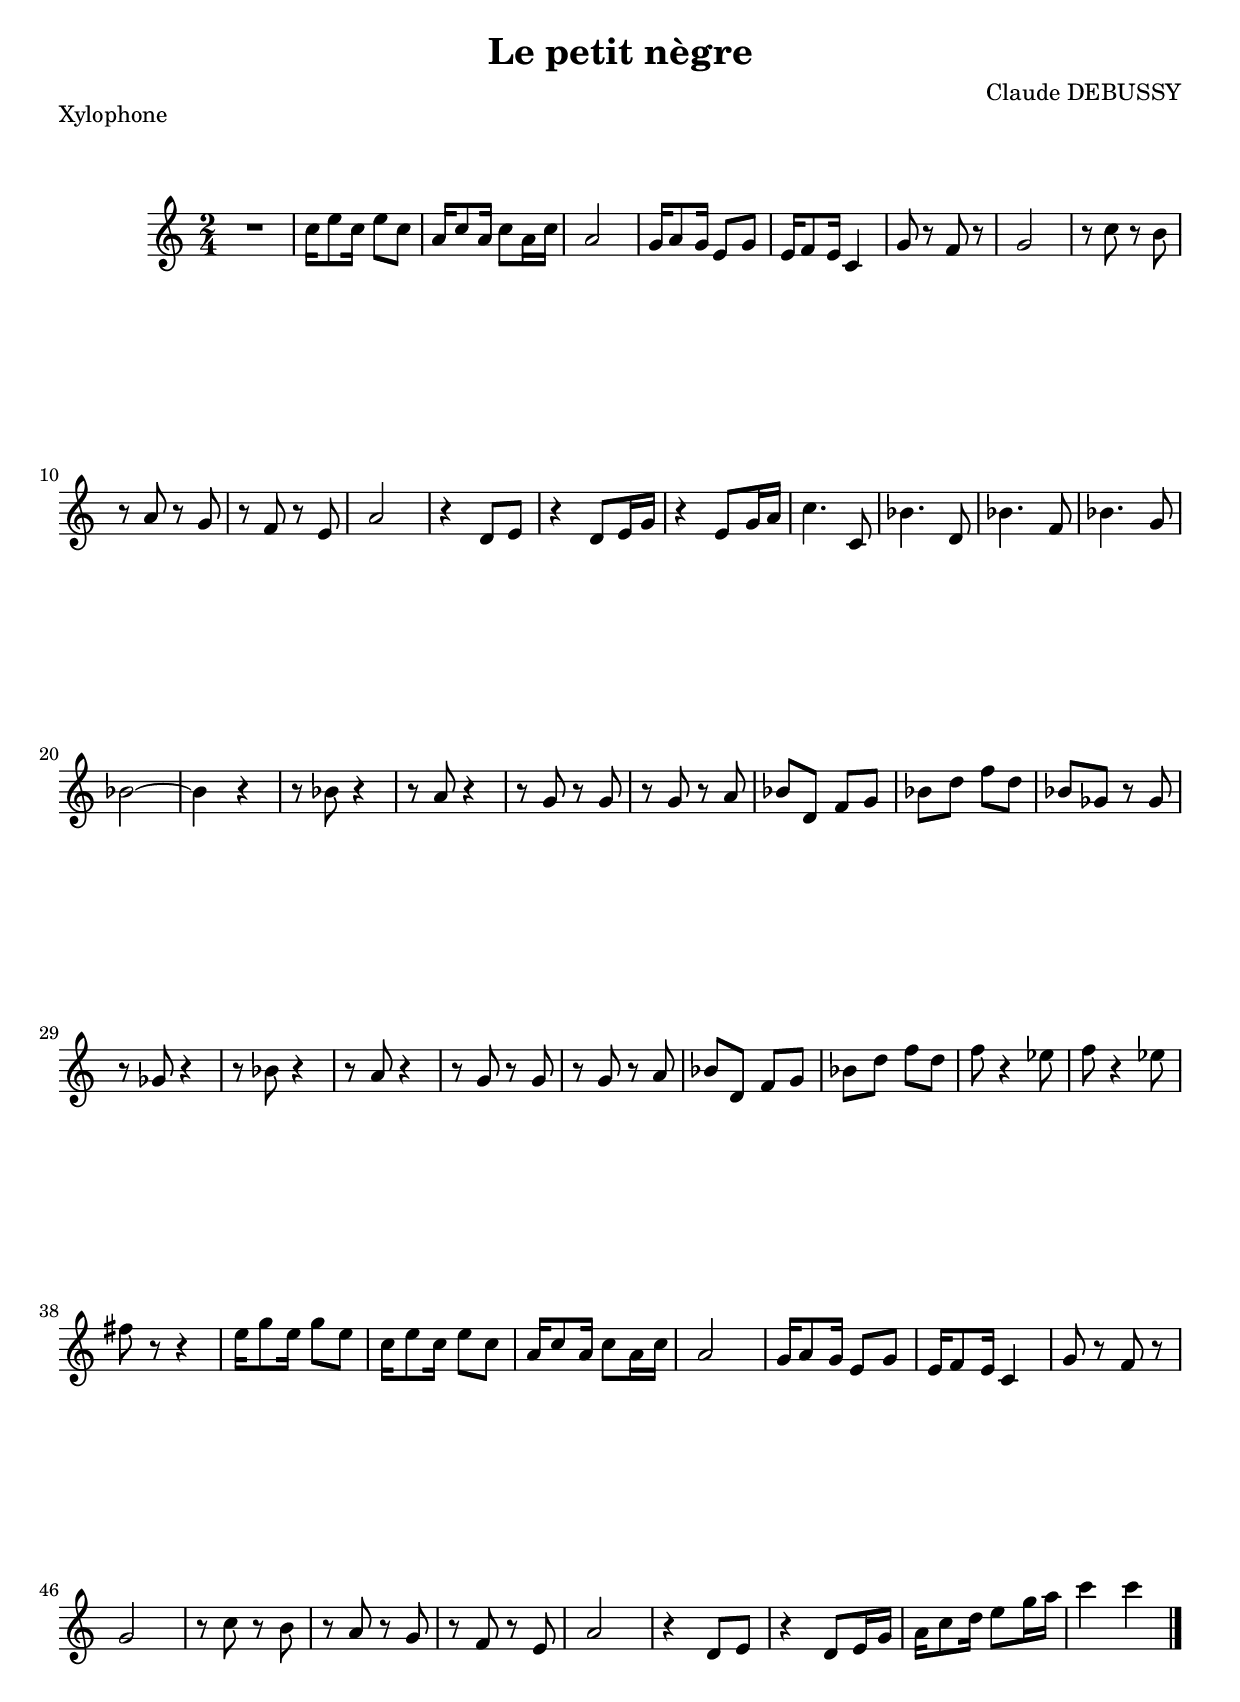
% Created on Wed Oct 21 20:51:23 CEST 2009
\version "2.13.3"

\include "header.ly"

staffXylo =  {
	\set Staff.instrumentName = "Xylophone"
	\set Staff.shortInstrumentName = "xyl."
	\set Staff.midiInstrument = "xylophone"
	\relative c'' {
	\set Score.markFormatter = #format-mark-box-letters
 \set Score.skipBars = ##t
 \override MultiMeasureRest #'expand-limit = 1 	
    \clef "treble" \key c \major \time 2/4 R2 | % 2
    c16 [ e8 c16 ] e8 [ c8 ] | % 3
    a16 [ c8 a16 ] c8 [ a16 c16 ] | % 4
    a2  | % 5
    g16 [ a8 g16 ] e8 [ g8 ] | % 6
    e16 [ f8 e16 ] c4 | % 7
    g'8 r8 f8 r8 | % 8
    g2  | % 9
    r8 c8 r8 b8 | \barNumberCheck #10
    r8 a8 r8 g8 | % 11
    r8 f8 r8 e8 | % 12
    a2 | % 13
    r4 d,8 [ e8 ] | % 14
    r4 d8 [ e16 g16 ] | % 15
    r4 e8 [ g16 a16 ]  | % 16
    c4. c,8 | % 17
    bes'4. d,8 | % 18
    bes'4. f8 | % 19
    bes4. g8 | \barNumberCheck #20
    bes2 ~ | % 21
    bes4 r4 | % 22
    r8 bes8 r4 | % 23
    r8 a8 r4 | % 24
    r8 g8 r8 g8  | % 25
    r8 g8 r8 a8 | % 26
    bes8 [ d,8 ] f8 [ g8 ] | % 27
    bes8 [ d8 ] f8 [ d8 ] | % 28
    bes8 [ ges8 ] r8 ges8 | % 29
    r8 ges8 r4 | \barNumberCheck #30
    r8 bes8 r4 | % 31
    r8 a8 r4  | % 32
    r8 g8 r8 g8 | % 33
    r8 g8 r8 a8 | % 34
    bes8 [ d,8 ] f8 [ g8 ] | % 35
    bes8 [ d8 ] f8 [ d8 ] | % 36
    f8 r4 es8 | % 37
    f8 r4 es8 | % 38
    fis8 r8 r4  | % 39
    e16 [ g8 e16 ] g8 [ e8 ] | \barNumberCheck #40
    c16 [ e8 c16 ] e8 [ c8 ] | % 41
    a16 [ c8 a16 ] c8 [ a16 c16 ] | % 42
    a2 | % 43
    g16 [ a8 g16 ] e8 [ g8 ] | % 44
    e16 [ f8 e16 ] c4  | % 45
    g'8 r8 f8 r8 | % 46
    g2 | % 47
    r8 c8 r8 b8 | % 48
    r8 a8 r8 g8 | % 49
    r8 f8 r8 e8 | \barNumberCheck #50
    a2  | % 51
    r4 d,8 [ e8 ] | % 52
    r4 d8 [ e16 g16 ] | % 53
    a16 [ c8 d16 ] e8 [ g16 a16 ] | % 54
    c4 c4 \bar "|."
    }
}


\book {
\paper {
#(set-paper-size "a4")	
ragged-last-bottom =##f
oddFooterMarkup = \markup {\fill-line {} }
}

\score { 
<< 
\new Staff \with { \remove Instrument_name_engraver } 
\staffXylo
>> 
\header {
piece = "Xylophone" 
	}  
} 
}
